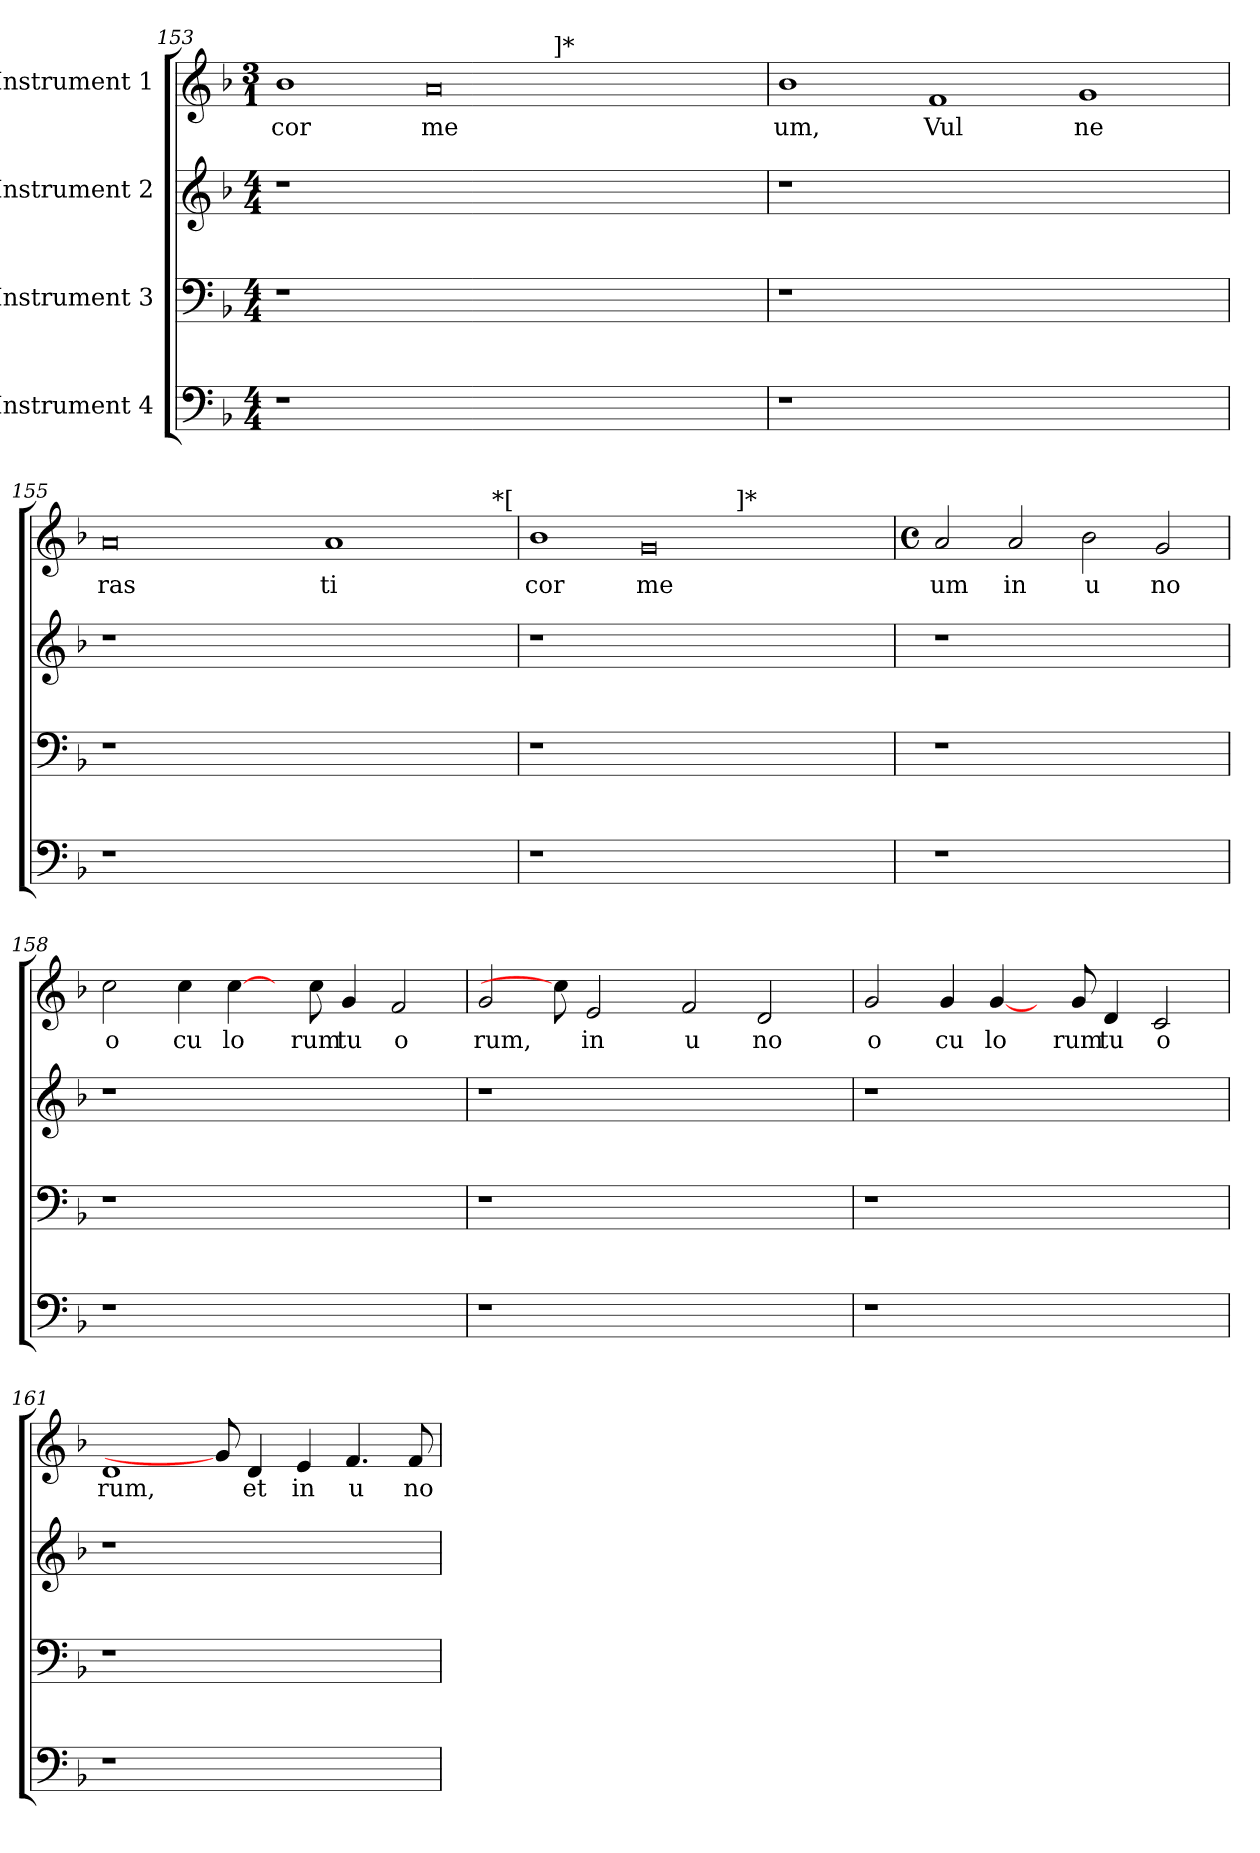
**kern	**kern	**kern	**kern	**text
*part4	*part3	*part2	*part1	*part1
*staff4	*staff3	*staff2	*staff1	*staff1
*I"Instrument 4	*I"Instrument 3	*I"Instrument 2	*I"Instrument 1	*
*clefF4	*clefF4	*clefG2	*clefG2	*
*k[b-]	*k[b-]	*k[b-]	*k[b-]	*
*F:	*F:	*F:	*F:	*
*M4/4	*M4/4	*M4/4	*M3/1	*
=153	=153	=153	=153	=153
!	!	!	!	!LO:LY:b:cj
*	*	*	*^	*
1r	1r	1r	1b-	1..ryy	cor
!	!	!	!	!	!LO:LY:b:cj
0ryy	0ryy	0ryy	0a	.	me
!	!	!	!	!LO:TX:a:t=]*	!
.	.	.	.	1ryy	.
.	.	.	.	4ryy	.
=154	=154	=154	=154	=154	=154
!	!	!	!	!	!LO:LY:b:cj
*	*	*	*v	*v	*
1r	1r	1r	1b-	um,
!	!	!	!	!LO:LY:b:cj
0ryy	0ryy	0ryy	1f	Vul
!	!	!	!	!LO:LY:b:cj
.	.	.	1g	ne
=155	=155	=155	=155	=155
!	!	!	!	!LO:LY:b:cj
*	*	*	*^	*
1r	1r	1r	0a	1ryy	ras
0ryy	0ryy	0ryy	.	1ryy	.
!	!	!	!	!	!LO:LY:b:cj
.	.	.	1a	2ryy	ti
.	.	.	.	4ryy	.
.	.	.	.	8ryy	.
.	.	.	.	32ryy	.
!	!	!	!	!LO:TX:a:t=*[	!
.	.	.	.	16.ryy	.
=156	=156	=156	=156	=156	=156
!	!	!	!	!	!LO:LY:b:cj
1r	1r	1r	1b-	1..ryy	cor
!	!	!	!	!	!LO:LY:b:cj
0ryy	0ryy	0ryy	0g	.	me
!	!	!	!	!LO:TX:a:t=]*	!
.	.	.	.	1ryy	.
.	.	.	.	4ryy	.
*	*	*	*v	*v	*
=157	=157	=157	=157	=157
*	*	*	*M4/4	*
*	*	*	*met(c)	*
*	*	*	*^	*
!	!	!	!	!	!LO:LY:b:cj
*	*	*	*v	*v	*
1r	1r	1r	2a/	um
!	!	!	!	!LO:LY:b:cj
.	.	.	2a/	in
!	!	!	!	!LO:LY:b:cj
1ryy	1ryy	1ryy	2b-\	u
!	!	!	!	!LO:LY:b:cj
.	.	.	2g/	no
!!LO:LB:g=z
=158	=158	=158	=158	=158
!	!	!	!	!LO:LY:b:cj
1r	1r	1r	2cc\	o
!	!	!	!	!LO:LY:b:cj
.	.	.	4cc\	cu
!	!	!	!	!LO:LY:b:cj
.	.	.	[4cc\	lo
1ryy	1ryy	1ryy	8ryy	.
!	!	!	!	!LO:LY:b:cj
.	.	.	8cc\	rum
!	!	!	!	!LO:LY:b:cj
.	.	.	4g/	tu
!	!	!	!	!LO:LY:b:cj
.	.	.	2f/	o
=159	=159	=159	=159	=159
!	!	!	!	!LO:LY:b:cj
1r	1r	1r	2g/	rum,
.	.	.	8cc\]	.
!	!	!	!	!LO:LY:b:cj
.	.	.	2e/	in
1ryy	1ryy	1ryy	.	.
!	!	!	!	!LO:LY:b:cj
.	.	.	2f/	u
!	!	!	!	!LO:LY:b:cj
.	.	.	2d/	no
8ryy	8ryy	8ryy	.	.
=160	=160	=160	=160	=160
!	!	!	!	!LO:LY:b:cj
1r	1r	1r	2g/	o
!	!	!	!	!LO:LY:b:cj
.	.	.	4g/	cu
!	!	!	!	!LO:LY:b:cj
.	.	.	[4g/	lo
1ryy	1ryy	1ryy	8ryy	.
!	!	!	!	!LO:LY:b:cj
.	.	.	8g/	rum
!	!	!	!	!LO:LY:b:cj
.	.	.	4d/	tu
!	!	!	!	!LO:LY:b:cj
.	.	.	2c/	o
=161	=161	=161	=161	=161
!	!	!	!	!LO:LY:b:cj
1r	1r	1r	1d	rum,
1ryy	1ryy	1ryy	8g/]	.
!	!	!	!	!LO:LY:b:cj
.	.	.	4d/	et
!	!	!	!	!LO:LY:b:cj
.	.	.	4e/	in
!	!	!	!	!LO:LY:b:cj
.	.	.	4.f/	u
!	!	!	!	!LO:LY:b:cj
8ryy	8ryy	8ryy	8f/	no
=	=	=	=	=
*-	*-	*-	*-	*-
